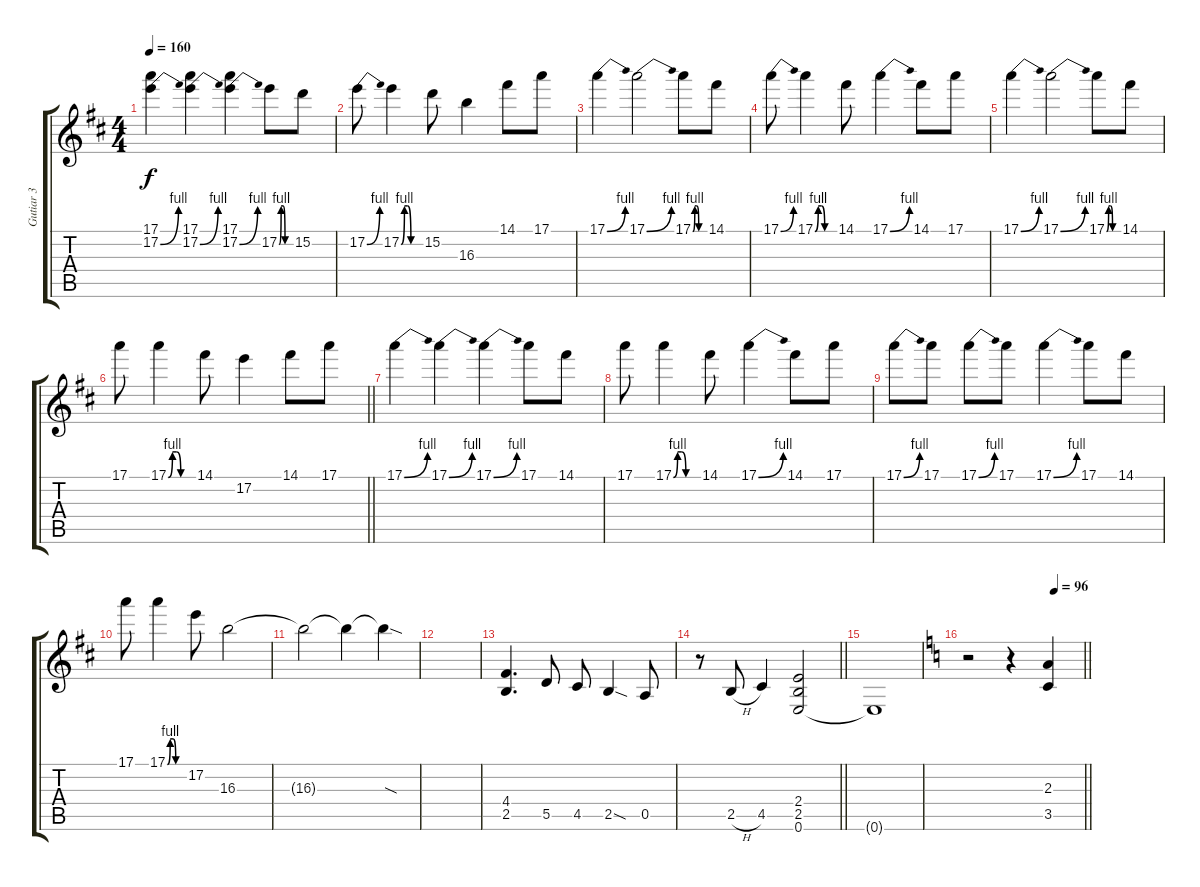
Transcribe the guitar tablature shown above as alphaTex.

\track ("Gutiar 3" "Gutiar 3") {instrument distortionguitar}
\staff {score tabs}
\tuning (E4 B3 G3 D3 A2 E2) {hide}
\ts (4 4)
\tempo 160
\clef g2
\ks d
(17.1 17.2{be (bend 0 0 60 4)}).4{dy f} (17.1 17.2{be (bend 0 0 60 4)}).4 (17.1 17.2{be (bend 0 0 60 4)}).4 17.2{be (custom 0 0 10 4 20 4 30 0 60 0)}.8 15.2.8 |
17.2{be (bend 0 0 60 4)}.8 17.2{be (custom 0 0 10 4 20 4 30 0 60 0)}.4 15.2.8 16.3.4 14.1.8 17.1.8 |
17.1{be (bend 0 0 60 4)}.4 17.1{be (bend 0 0 60 4)}.2 17.1{be (custom 0 0 10 4 20 4 30 0 60 0)}.8 14.1.8 |
17.1{be (bend 0 0 60 4)}.8 17.1{be (custom 0 0 10 4 20 4 30 0 60 0)}.4 14.1.8 17.1{be (bend 0 0 60 4)}.4 14.1.8 17.1.8 |
17.1{be (bend 0 0 60 4)}.4 17.1{be (bend 0 0 60 4)}.2 17.1{be (custom 0 0 10 4 20 4 30 0 60 0)}.8 14.1.8 |
\barLineRight lightlight
17.1.8 17.1{be (custom 0 0 10 4 20 4 30 0 60 0)}.4 14.1.8 17.2.4 14.1.8 17.1.8 |
17.1{be (bend 0 0 60 4)}.4 17.1{be (bend 0 0 60 4)}.4 17.1{be (bend 0 0 60 4)}.4 17.1.8 14.1.8 |
17.1.8 17.1{be (custom 0 0 10 4 20 4 30 0 60 0)}.4 14.1.8 17.1{be (bend 0 0 60 4)}.4 14.1.8 17.1.8 |
17.1{be (bend 0 0 60 4)}.8 17.1.8 17.1{be (bend 0 0 60 4)}.8 17.1.8 17.1{be (bend 0 0 60 4)}.4 17.1.8 14.1.8 |
17.1.8 17.1{be (custom 0 0 10 4 20 4 30 0 60 0)}.4 17.2.8 16.3.2 |
16.3{t}.2 16.3{t}.4 16.3{sod t}.4 |
|
(4.4 2.5).4{d volume 7} 5.5.8 4.5.8 2.5{sod}.4 0.5.8 |
\barLineRight lightlight
r.8 2.5{h}.8 4.5.4 (2.4 2.5 0.6).2 |
0.6{t}.1 |
\tempo (96 0.75)
\barLineRight lightlight
\ks c
r.2{volume 10 balance 13} r.4 (2.3 3.5).4
